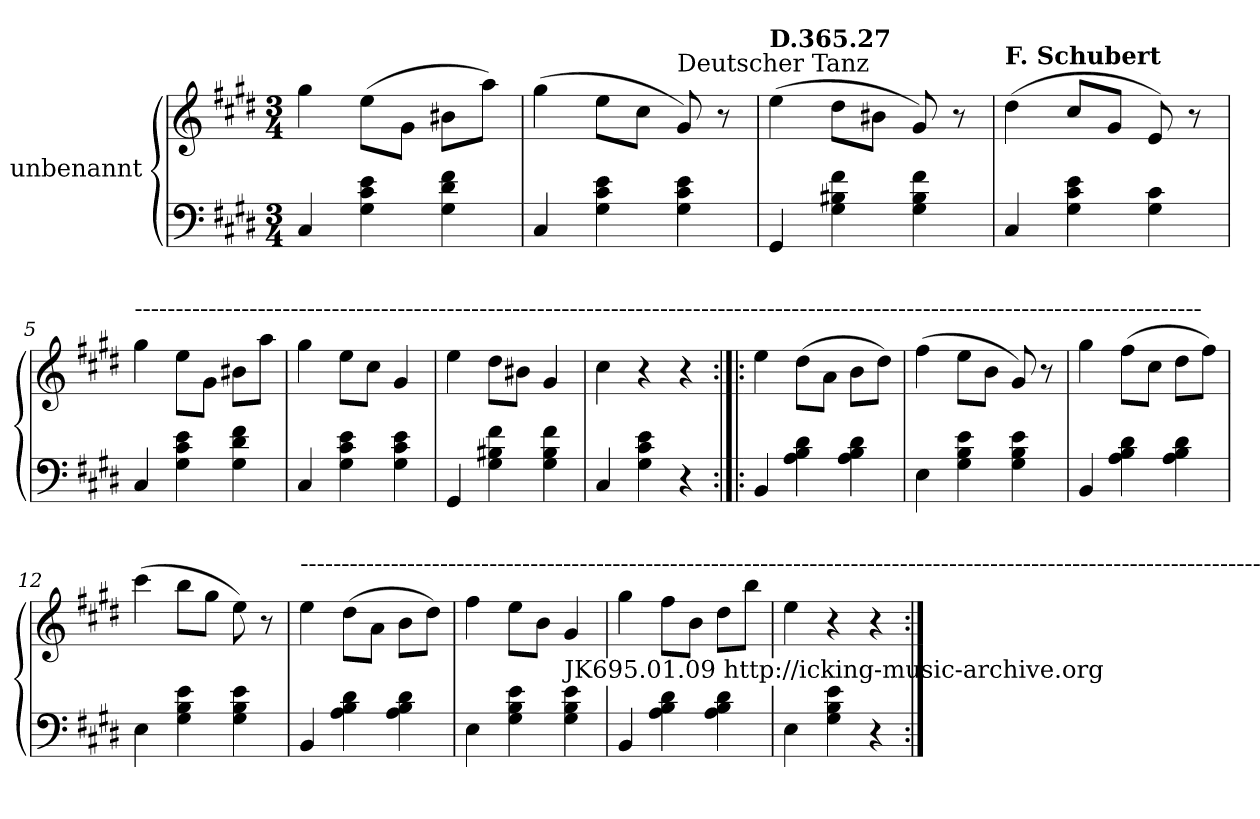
**kern	**kern
*part1	*part1
*staff2	*staff1
*I"unbenannt	*
*clefF4	*clefG2
*k[f#c#g#d#]	*k[f#c#g#d#]
*M3/4	*M3/4
=1	=1
4C#/	4gg#\
4G#\ 4c#\ 4e\	(8ee\L
.	8g#\J
4G#\ 4d#\ 4f#\	8b#X\L
.	8aa\J)
=2	=2
4C#/	(4gg#\
4G#\ 4c#\ 4e\	8ee\L
.	8cc#\J
!	!LO:TX:a:t=Deutscher Tanz
4G#\ 4c#\ 4e\	8g#/)
.	8r
=3	=3
!	!LO:TX:a:B:t=D.365.27
4GG#/	(4ee\
4G#\ 4B#X\ 4f#\	8dd#\L
.	8b#X\J
4G#\ 4B#\ 4f#\	8g#/)
.	8r
=4	=4
!	!LO:TX:a:B:t=F. Schubert
4C#/	(4dd#\
4G#\ 4c#\ 4e\	8cc#/L
.	8g#/J
4G#\ 4c#\	8e/)
.	8r
!!LO:LB:g=z
=5	=5
!	!LO:TX:a:t=----------------------------------------------------------------------------------------------------------------------------------
4C#/	4gg#\
4G#\ 4c#\ 4e\	8ee\L
.	8g#\J
4G#\ 4d#\ 4f#\	8b#X\L
.	8aa\J
=6	=6
4C#/	4gg#\
4G#\ 4c#\ 4e\	8ee\L
.	8cc#\J
4G#\ 4c#\ 4e\	4g#/
=7	=7
4GG#/	4ee\
4G#\ 4B#X\ 4f#\	8dd#\L
.	8b#X\J
4G#\ 4B#\ 4f#\	4g#/
=8	=8
4C#/	4cc#\
4G#\ 4c#\ 4e\	4r
4r	4r
!!LO:LB:g=z
=9:|!|:	=9:|!|:
4BB/	4ee\
4A\ 4B\ 4d#\	(8dd#\L
.	8a\J
4A\ 4B\ 4d#\	8b\L
.	8dd#\J)
=10	=10
4E\	(4ff#\
4G#\ 4B\ 4e\	8ee\L
.	8b\J
4G#\ 4B\ 4e\	8g#/)
.	8r
=11	=11
4BB/	4gg#\
4A\ 4B\ 4d#\	(8ff#\L
.	8cc#\J
4A\ 4B\ 4d#\	8dd#\L
.	8ff#\J)
=12	=12
4E\	(4ccc#\
4G#\ 4B\ 4e\	8bb\L
.	8gg#\J
4G#\ 4B\ 4e\	8ee\)
.	8r
!!LO:LB:g=z
=13	=13
!	!LO:TX:a:t=--------------------------------------------------------------------------------------------------------------------------------------
4BB/	4ee\
4A\ 4B\ 4d#\	(8dd#\L
.	8a\J
4A\ 4B\ 4d#\	8b\L
.	8dd#\J)
=14	=14
4E\	4ff#\
4G#\ 4B\ 4e\	8ee\L
.	8b\J
!LO:TX:a:t=JK695.01.09 http&colon;//icking-music-archive.org	!
4G#\ 4B\ 4e\	4g#/
=15	=15
4BB/	4gg#\
4A\ 4B\ 4d#\	8ff#\L
.	8b\J
4A\ 4B\ 4d#\	8dd#\L
.	8bb\J
=16	=16
4E\	4ee\
4G#\ 4B\ 4e\	4r
4r	4r
=:|!	=:|!
*-	*-
